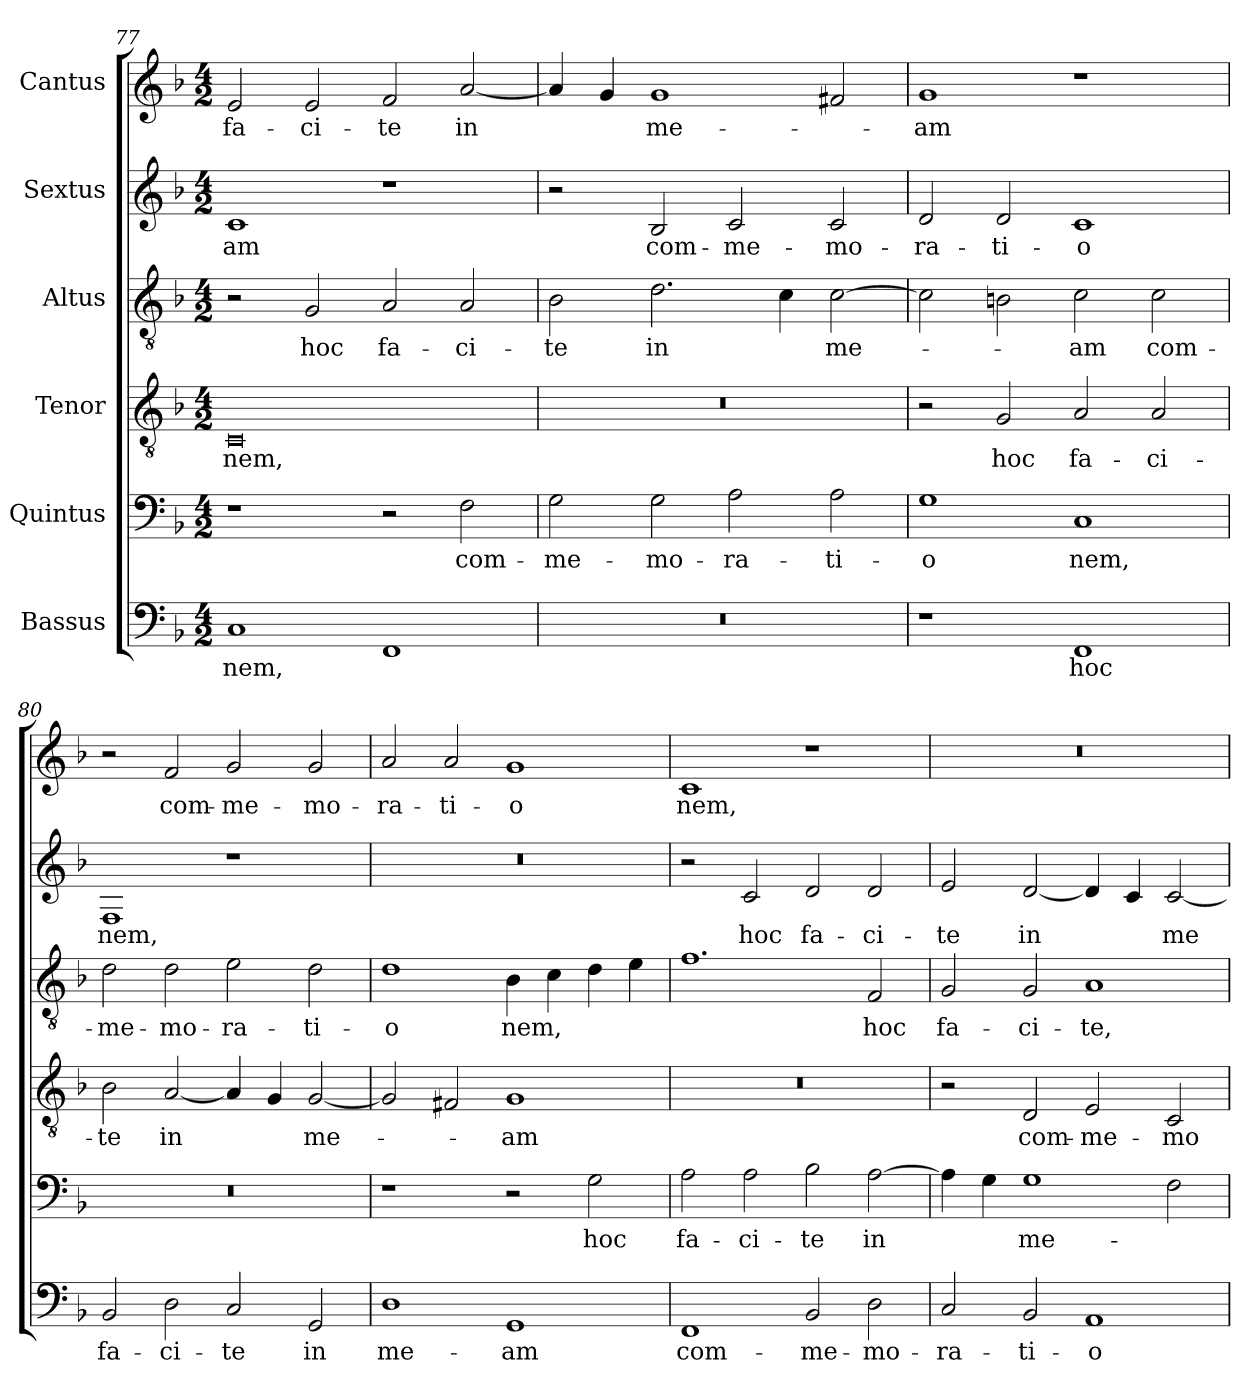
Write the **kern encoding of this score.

**kern	**text	**kern	**text	**kern	**text	**kern	**text	**kern	**text	**kern	**text
*part6	*part6	*part5	*part5	*part4	*part4	*part3	*part3	*part2	*part2	*part1	*part1
*staff6	*staff6	*staff5	*staff5	*staff4	*staff4	*staff3	*staff3	*staff2	*staff2	*staff1	*staff1
*I"Bassus	*	*I"Quintus	*	*I"Tenor	*	*I"Altus	*	*I"Sextus	*	*I"Cantus	*
*clefF4	*	*clefF4	*	*clefGv2	*	*clefGv2	*	*clefG2	*	*clefG2	*
*k[b-]	*	*k[b-]	*	*k[b-]	*	*k[b-]	*	*k[b-]	*	*k[b-]	*
*F:	*	*F:	*	*F:	*	*F:	*	*F:	*	*F:	*
*M4/2	*	*M4/2	*	*M4/2	*	*M4/2	*	*M4/2	*	*M4/2	*
=77	=77	=77	=77	=77	=77	=77	=77	=77	=77	=77	=77
!	!LO:LY:b	!	!	!	!LO:LY:b	!	!	!	!LO:LY:b	!	!LO:LY:b
1C	nem,	1r	.	0C	nem,	2r	.	1c	-am	2e/	fa-
!	!	!	!	!	!	!	!LO:LY:b	!	!	!	!LO:LY:b
.	.	.	.	.	.	2G/	hoc	.	.	2e/	-ci-
!	!	!	!	!	!	!	!LO:LY:b	!	!	!	!LO:LY:b
1FF	.	2r	.	.	.	2A/	fa-	1r	.	2f/	-te
!	!	!	!LO:LY:b	!	!	!	!LO:LY:b	!	!	!	!LO:LY:b
.	.	2F\	com-	.	.	2A/	-ci-	.	.	[2a/	in
=78	=78	=78	=78	=78	=78	=78	=78	=78	=78	=78	=78
!	!	!	!LO:LY:b	!	!	!	!LO:LY:b	!	!	!	!
0r	.	2G\	-me-	0r	.	2B-\	-te	2r	.	4a/]	.
.	.	.	.	.	.	.	.	.	.	4g/	.
!	!	!	!LO:LY:b	!	!	!	!LO:LY:b	!	!LO:LY:b	!	!LO:LY:b
.	.	2G\	-mo-	.	.	2.d\	in	2B-/	com-	1g	me-
!	!	!	!LO:LY:b	!	!	!	!	!	!LO:LY:b	!	!
.	.	2A\	-ra-	.	.	.	.	2c/	-me-	.	.
.	.	.	.	.	.	4c\	.	.	.	.	.
!	!	!	!LO:LY:b	!	!	!	!LO:LY:b	!	!LO:LY:b	!	!
.	.	2A\	-ti-	.	.	[2c\	me-	2c/	-mo-	2f#X/	.
!!LO:LB:g=z
=79	=79	=79	=79	=79	=79	=79	=79	=79	=79	=79	=79
!	!	!	!LO:LY:b	!	!	!	!	!	!LO:LY:b	!	!LO:LY:b
1r	.	1G	-o	2r	.	2c\]	.	2d/	-ra-	1g	-am
!	!	!	!	!	!LO:LY:b	!	!	!	!LO:LY:b	!	!
.	.	.	.	2G/	hoc	2Bn\	.	2d/	-ti-	.	.
!	!LO:LY:b	!	!LO:LY:b	!	!LO:LY:b	!	!LO:LY:b	!	!LO:LY:b	!	!
1FF	hoc	1C	nem,	2A/	fa-	2c\	-am	1c	-o	1r	.
!	!	!	!	!	!LO:LY:b	!	!LO:LY:b	!	!	!	!
.	.	.	.	2A/	-ci-	2c\	com-	.	.	.	.
=80	=80	=80	=80	=80	=80	=80	=80	=80	=80	=80	=80
!	!LO:LY:b	!	!	!	!LO:LY:b	!	!LO:LY:b	!	!LO:LY:b	!	!
2BB-/	fa-	0r	.	2B-\	-te	2d\	-me-	1F	nem,	2r	.
!	!LO:LY:b	!	!	!	!LO:LY:b	!	!LO:LY:b	!	!	!	!LO:LY:b
2D\	-ci-	.	.	[2A/	in	2d\	-mo-	.	.	2f/	com-
!	!LO:LY:b	!	!	!	!	!	!LO:LY:b	!	!	!	!LO:LY:b
2C/	-te	.	.	4A/]	.	2e\	-ra-	1r	.	2g/	-me-
.	.	.	.	4G/	.	.	.	.	.	.	.
!	!LO:LY:b	!	!	!	!LO:LY:b	!	!LO:LY:b	!	!	!	!LO:LY:b
2GG/	in	.	.	[2G/	me-	2d\	-ti-	.	.	2g/	-mo-
=81	=81	=81	=81	=81	=81	=81	=81	=81	=81	=81	=81
!	!LO:LY:b	!	!	!	!	!	!LO:LY:b	!	!	!	!LO:LY:b
1D	me-	1r	.	2G/]	.	1d	-o	0r	.	2a/	-ra-
!	!	!	!	!	!	!	!	!	!	!	!LO:LY:b
.	.	.	.	2F#X/	.	.	.	.	.	2a/	-ti-
!	!LO:LY:b	!	!	!	!LO:LY:b	!	!LO:LY:b	!	!	!	!LO:LY:b
1GG	-am	2r	.	1G	-am	4B-\	nem,	.	.	1g	-o
.	.	.	.	.	.	4c\	.	.	.	.	.
!	!	!	!LO:LY:b	!	!	!	!	!	!	!	!
.	.	2G\	hoc	.	.	4d\	.	.	.	.	.
.	.	.	.	.	.	4e\	.	.	.	.	.
=82	=82	=82	=82	=82	=82	=82	=82	=82	=82	=82	=82
!	!LO:LY:b	!	!LO:LY:b	!	!	!	!	!	!	!	!LO:LY:b
1FF	com-	2A\	fa-	0r	.	1.f	.	2r	.	1c	nem,
!	!	!	!LO:LY:b	!	!	!	!	!	!LO:LY:b	!	!
.	.	2A\	-ci-	.	.	.	.	2c/	hoc	.	.
!	!LO:LY:b	!	!LO:LY:b	!	!	!	!	!	!LO:LY:b	!	!
2BB-/	-me-	2B-\	-te	.	.	.	.	2d/	fa-	1r	.
!	!LO:LY:b	!	!LO:LY:b	!	!	!	!LO:LY:b	!	!LO:LY:b	!	!
2D\	-mo-	[2A\	in	.	.	2F/	hoc	2d/	-ci-	.	.
!!LO:PB:g=z
=83	=83	=83	=83	=83	=83	=83	=83	=83	=83	=83	=83
!	!LO:LY:b	!	!	!	!	!	!LO:LY:b	!	!LO:LY:b	!	!
2C/	-ra-	4A\]	.	2r	.	2G/	fa-	2e/	-te	0r	.
.	.	4G\	.	.	.	.	.	.	.	.	.
!	!LO:LY:b	!	!LO:LY:b	!	!LO:LY:b	!	!LO:LY:b	!	!LO:LY:b	!	!
2BB-/	-ti-	1G	me-	2D/	com-	2G/	-ci-	[2d/	in	.	.
!	!LO:LY:b	!	!	!	!LO:LY:b	!	!LO:LY:b	!	!	!	!
1AA	-o-	.	.	2E/	-me-	1A	-te,	4d/]	.	.	.
.	.	.	.	.	.	.	.	4c/	.	.	.
!	!	!	!	!	!LO:LY:b	!	!	!	!LO:LY:b	!	!
.	.	2F\	.	2C/	-mo-	.	.	[2c/	me-	.	.
=	=	=	=	=	=	=	=	=	=	=	=
*-	*-	*-	*-	*-	*-	*-	*-	*-	*-	*-	*-
